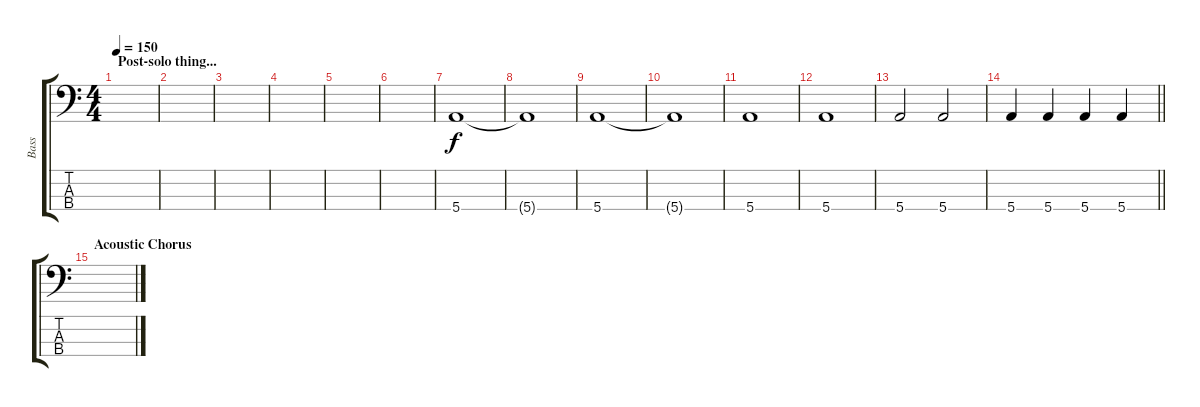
\track ("Bass" "Bass") {instrument electricbassfinger}
\staff {score tabs}
\tuning (G2 D2 A1 E1) {hide}
\ts (4 4)
\section ("" "Post-solo thing...")
\tempo 150
\clef f4
\ks c
|
|
|
|
|
|
5.4.1 |
5.4{t}.1 |
5.4.1 |
5.4{t}.1 |
5.4.1 |
5.4.1 |
5.4.2 5.4.2 |
\barLineRight lightlight
5.4.4 5.4.4 5.4.4 5.4.4 |
\section ("" "Acoustic Chorus")
